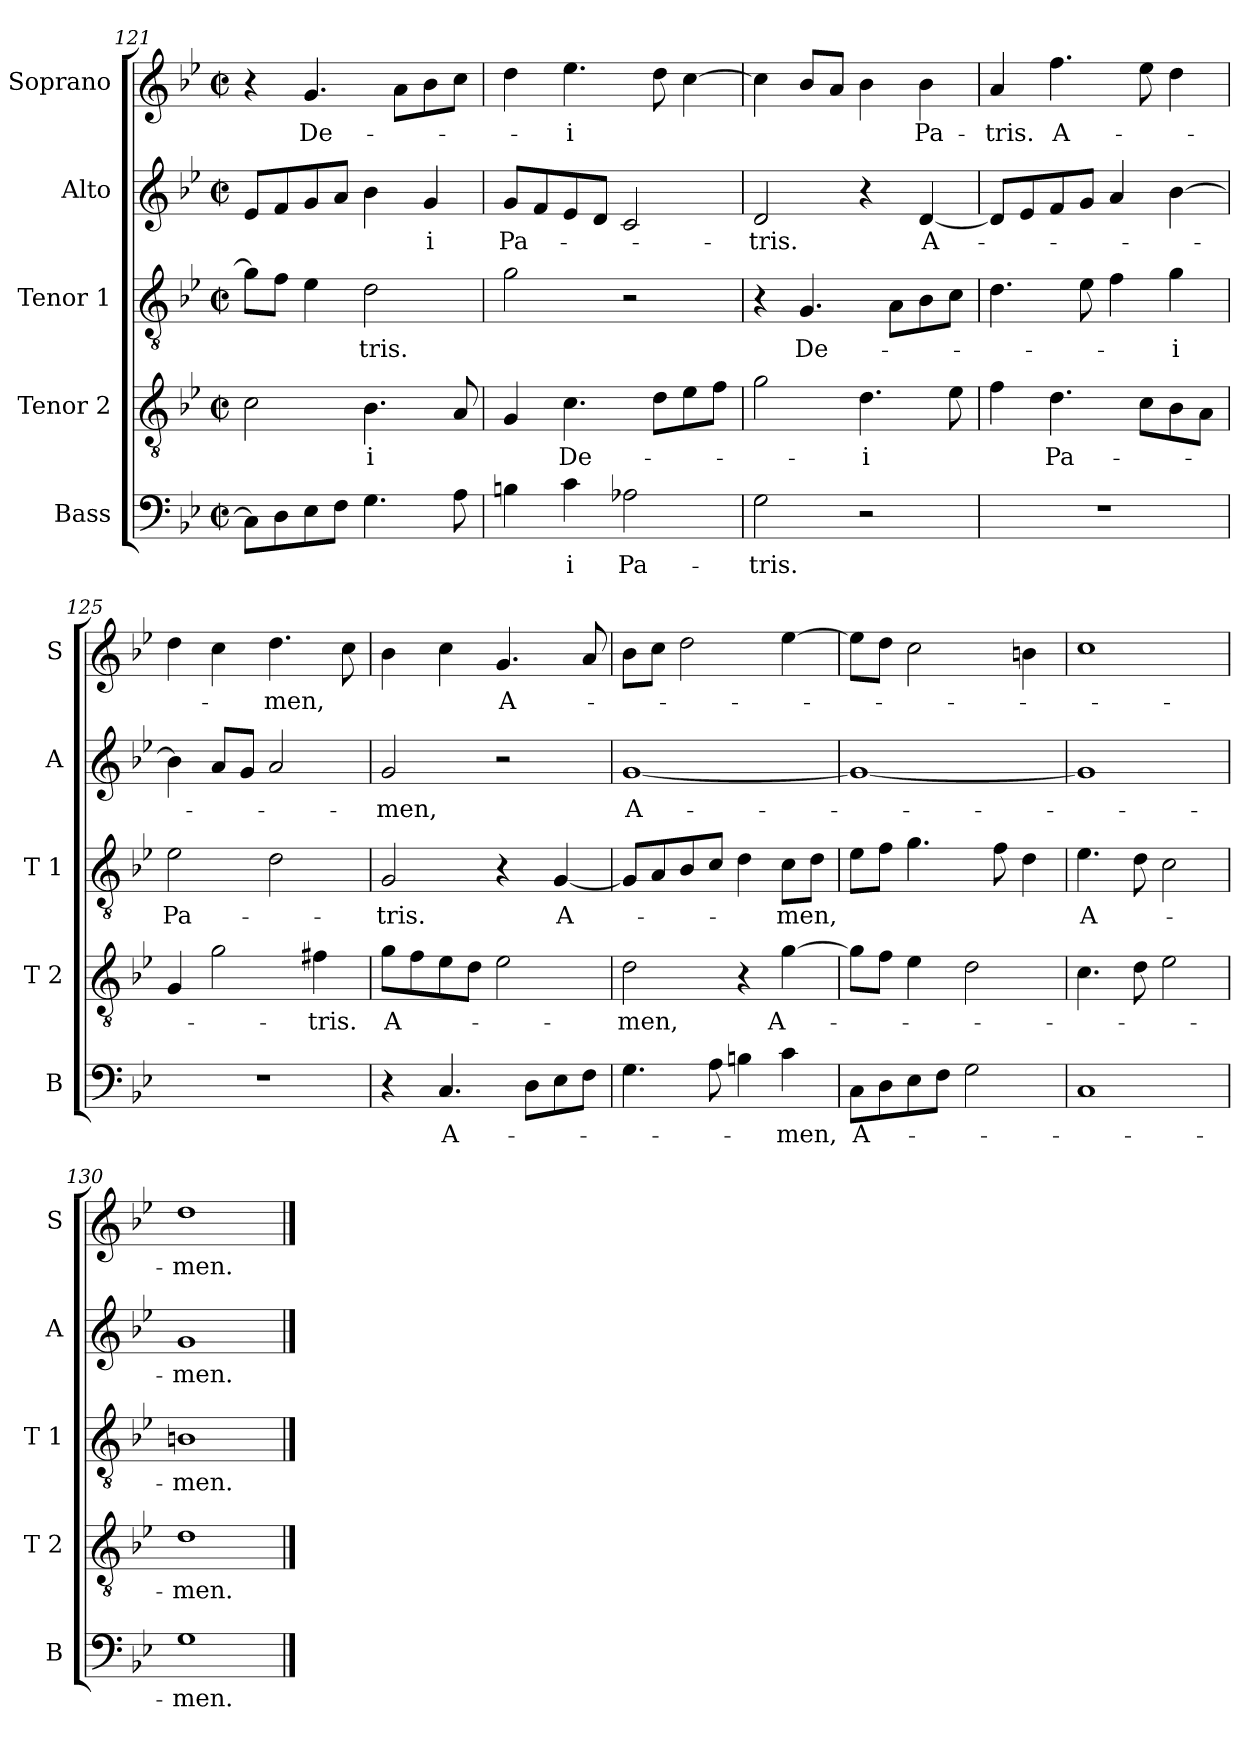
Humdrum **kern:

**kern	**text	**kern	**text	**kern	**text	**kern	**text	**kern	**text
*part5	*part5	*part4	*part4	*part3	*part3	*part2	*part2	*part1	*part1
*staff5	*staff5	*staff4	*staff4	*staff3	*staff3	*staff2	*staff2	*staff1	*staff1
*I"Bass	*	*I"Tenor 2	*	*I"Tenor 1	*	*I"Alto	*	*I"Soprano	*
*I'B	*	*I'T 2	*	*I'T 1	*	*I'A	*	*I'S	*
!!LO:LB:g=z
*clefF4	*	*clefGv2	*	*clefGv2	*	*clefG2	*	*clefG2	*
*k[b-e-]	*	*k[b-e-]	*	*k[b-e-]	*	*k[b-e-]	*	*k[b-e-]	*
*g:	*	*g:	*	*g:	*	*g:	*	*g:	*
*M2/2	*	*M2/2	*	*M2/2	*	*M2/2	*	*M2/2	*
*met(c|)	*	*met(c|)	*	*met(c|)	*	*met(c|)	*	*met(c|)	*
=121	=121	=121	=121	=121	=121	=121	=121	=121	=121
8C\L]	.	2c\	.	8g\L]	.	8e-/L	.	4r	.
8D\	.	.	.	8f\J	.	8f/	.	.	.
8E-\	.	.	.	4e-\	.	8g/	.	4.g/	De-
8F\J	.	.	.	.	.	8a/J	.	.	.
4.G\	.	4.B-\	-i	2d\	-tris.	4b-\	.	.	.
.	.	.	.	.	.	.	.	8a\L	.
.	.	.	.	.	.	4g/	-i	8b-\	.
8A\	.	8A/	.	.	.	.	.	8cc\J	.
=122	=122	=122	=122	=122	=122	=122	=122	=122	=122
4Bn\	.	4G/	.	2g\	.	8g/L	Pa-	4dd\	.
.	.	.	.	.	.	8f/	.	.	.
4c\	-i	4.c\	De-	.	.	8e-/	.	4.ee-\	-i
.	.	.	.	.	.	8d/J	.	.	.
2A-X\	Pa-	.	.	2r	.	2c/	.	.	.
.	.	8d\L	.	.	.	.	.	8dd\	.
.	.	8e-\	.	.	.	.	.	[4cc\	.
.	.	8f\J	.	.	.	.	.	.	.
=123	=123	=123	=123	=123	=123	=123	=123	=123	=123
2G\	-tris.	2g\	.	4r	.	2d/	-tris.	4cc\]	.
.	.	.	.	4.G/	De-	.	.	8b-/L	.
.	.	.	.	.	.	.	.	8a/J	.
2r	.	4.d\	-i	.	.	4r	.	4b-\	.
.	.	.	.	8A\L	.	.	.	.	.
.	.	.	.	8B-\	.	[4d/	A-	4b-\	Pa-
.	.	8e-\	.	8c\J	.	.	.	.	.
=124	=124	=124	=124	=124	=124	=124	=124	=124	=124
1r	.	4f\	.	4.d\	.	8d/L]	.	4a/	-tris.
.	.	.	.	.	.	8e-/	.	.	.
.	.	4.d\	Pa-	.	.	8f/	.	4.ff\	A-
.	.	.	.	8e-\	.	8g/J	.	.	.
.	.	.	.	4f\	.	4a/	.	.	.
.	.	8c\L	.	.	.	.	.	8ee-\	.
.	.	8B-\	.	4g\	-i	[4b-\	.	4dd\	.
.	.	8A\J	.	.	.	.	.	.	.
=125	=125	=125	=125	=125	=125	=125	=125	=125	=125
1r	.	4G/	.	2e-\	Pa-	4b-\]	.	4dd\	.
.	.	2g\	.	.	.	8a/L	.	4cc\	.
.	.	.	.	.	.	8g/J	.	.	.
.	.	.	.	2d\	.	2a/	.	4.dd\	-men,
.	.	4f#X\	-tris.	.	.	.	.	.	.
.	.	.	.	.	.	.	.	8cc\	.
!!LO:PB:g=z
=126	=126	=126	=126	=126	=126	=126	=126	=126	=126
4r	.	8g\L	A-	2G/	-tris.	2g/	-men,	4b-\	.
.	.	8f\	.	.	.	.	.	.	.
4.C/	A-	8e-\	.	.	.	.	.	4cc\	.
.	.	8d\J	.	.	.	.	.	.	.
.	.	2e-\	.	4r	.	2r	.	4.g/	A-
8D\L	.	.	.	.	.	.	.	.	.
8E-\	.	.	.	[4G/	A-	.	.	.	.
8F\J	.	.	.	.	.	.	.	8a/	.
=127	=127	=127	=127	=127	=127	=127	=127	=127	=127
4.G\	.	2d\	-men,	8G/L]	.	[1g	A-	8b-\L	.
.	.	.	.	8A/	.	.	.	8cc\J	.
.	.	.	.	8B-/	.	.	.	2dd\	.
8A\	.	.	.	8c/J	.	.	.	.	.
4Bn\	.	4r	.	4d\	.	.	.	.	.
4c\	-men,	[4g\	A-	8c\L	-men,	.	.	[4ee-\	.
.	.	.	.	8d\J	.	.	.	.	.
=128	=128	=128	=128	=128	=128	=128	=128	=128	=128
8C\L	A-	8g\L]	.	8e-\L	.	1g_	.	8ee-\L]	.
8D\	.	8f\J	.	8f\J	.	.	.	8dd\J	.
8E-\	.	4e-\	.	4.g\	.	.	.	2cc\	.
8F\J	.	.	.	.	.	.	.	.	.
2G\	.	2d\	.	.	.	.	.	.	.
.	.	.	.	8f\	.	.	.	.	.
.	.	.	.	4d\	.	.	.	4bn\	.
=129	=129	=129	=129	=129	=129	=129	=129	=129	=129
1C	.	4.c\	.	4.e-\	A-	1g]	.	1cc	.
.	.	8d\	.	8d\	.	.	.	.	.
.	.	2e-\	.	2c\	.	.	.	.	.
=130	=130	=130	=130	=130	=130	=130	=130	=130	=130
1G	-men.	1d	-men.	1Bn	-men.	1g	-men.	1dd	-men.
==	==	==	==	==	==	==	==	==	==
*-	*-	*-	*-	*-	*-	*-	*-	*-	*-
